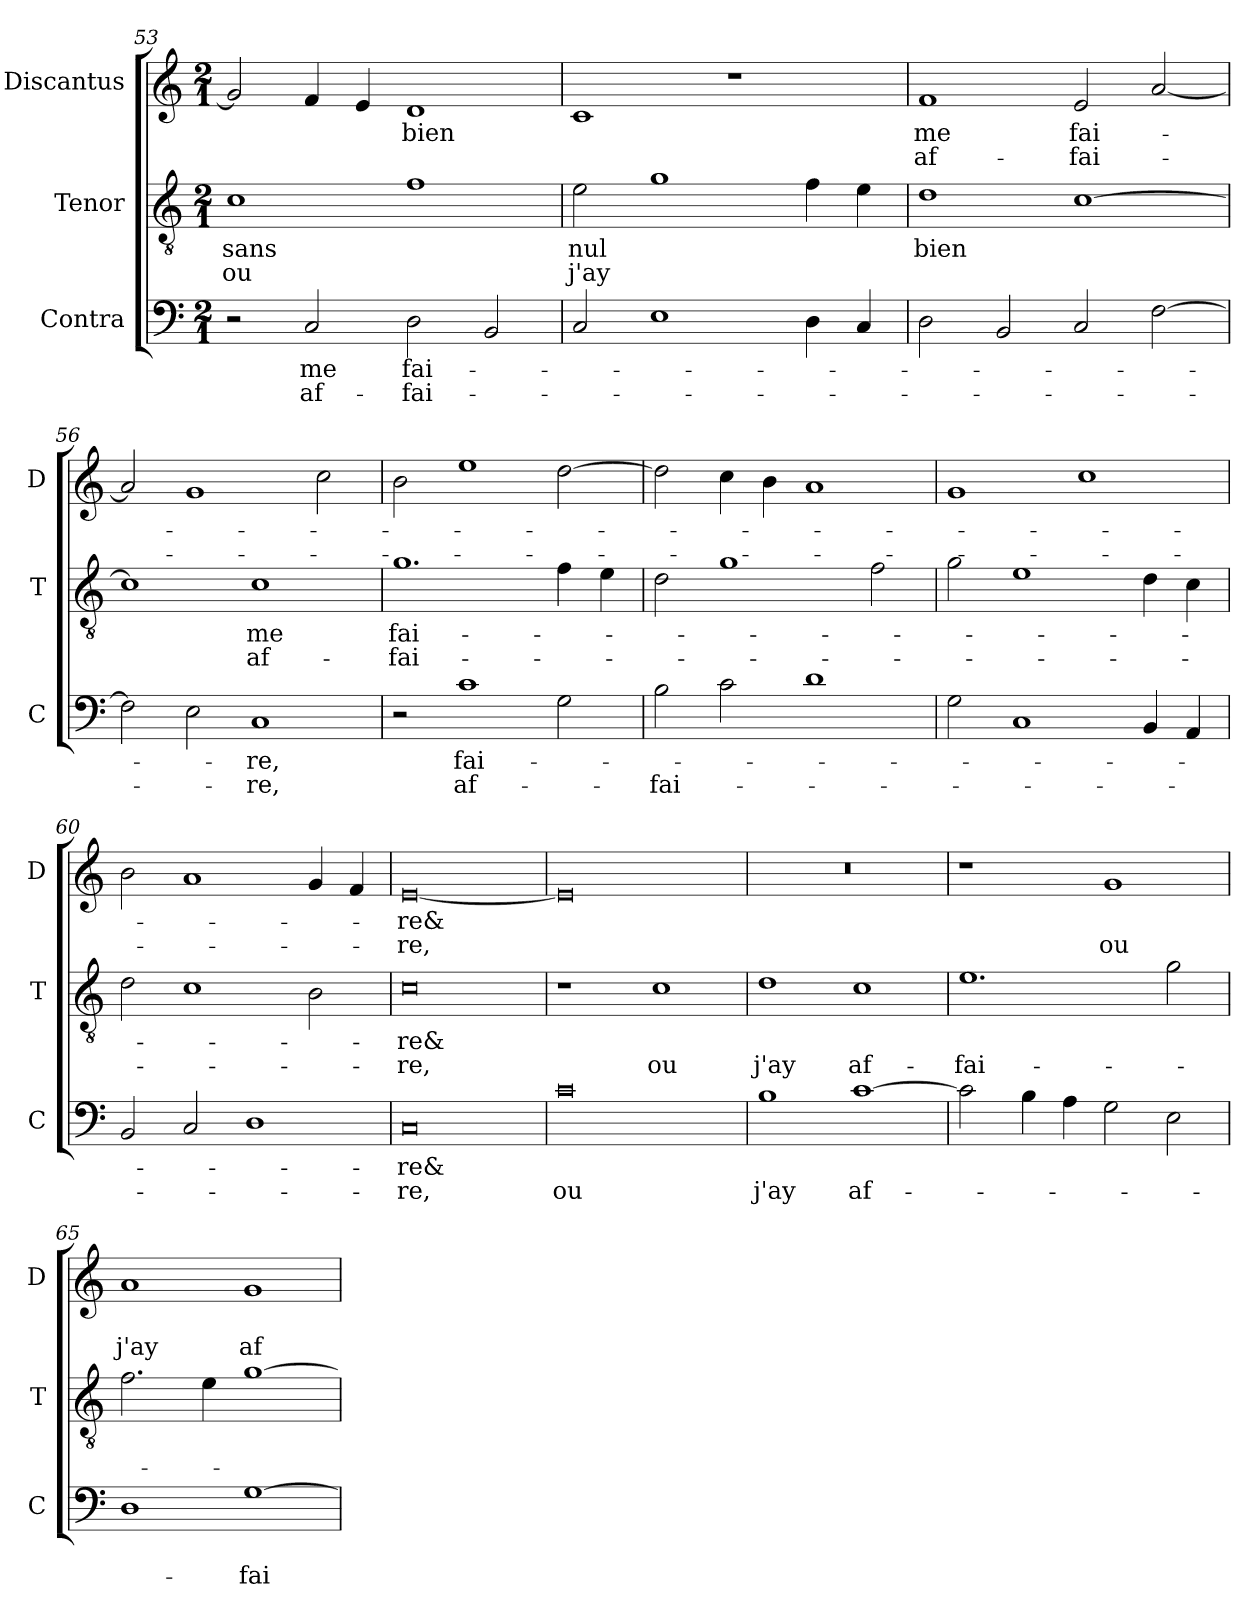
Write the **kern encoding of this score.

**kern	**text	**text	**kern	**text	**text	**kern	**text	**text
*part3	*part3	*part3	*part2	*part2	*part2	*part1	*part1	*part1
*staff3	*staff3	*staff3	*staff2	*staff2	*staff2	*staff1	*staff1	*staff1
*I"Contra	*	*	*I"Tenor	*	*	*I"Discantus	*	*
*I'C	*	*	*I'T	*	*	*I'D	*	*
*clefF4	*	*	*clefGv2	*	*	*clefG2	*	*
*k[]	*	*	*k[]	*	*	*k[]	*	*
*M2/1	*	*	*M2/1	*	*	*M2/1	*	*
=53	=53	=53	=53	=53	=53	=53	=53	=53
2r	.	.	1c	sans	ou	2g]	.	.
2C	me	af-	.	.	.	4f	.	.
.	.	.	.	.	.	4e	.	.
2D	fai-	-fai-	1f	.	.	1d	bien	.
2BB	.	.	.	.	.	.	.	.
=54	=54	=54	=54	=54	=54	=54	=54	=54
2C	.	.	2e	nul	j'ay	1c	.	.
1E	.	.	1g	.	.	.	.	.
.	.	.	.	.	.	1r	.	.
4D	.	.	4f	.	.	.	.	.
4C	.	.	4e	.	.	.	.	.
=55	=55	=55	=55	=55	=55	=55	=55	=55
2D	.	.	1d	bien	.	1f	me	af-
2BB	.	.	.	.	.	.	.	.
2C	.	.	[1c	.	.	2e	fai-	-fai-
[2F	.	.	.	.	.	[2a	.	.
=56	=56	=56	=56	=56	=56	=56	=56	=56
2F]	.	.	1c]	.	.	2a]	.	.
2E	.	.	.	.	.	1g	.	.
1C	-re,	-re,	1c	me	af-	.	.	.
.	.	.	.	.	.	2cc	.	.
=57	=57	=57	=57	=57	=57	=57	=57	=57
2r	.	.	1.g	fai-	-fai-	2b	.	.
1c	fai-	af-	.	.	.	1ee	.	.
2G	.	.	4f	.	.	[2dd	.	.
.	.	.	4e	.	.	.	.	.
=58	=58	=58	=58	=58	=58	=58	=58	=58
2B	.	-fai-	2d	.	.	2dd]	.	.
2c	.	.	1g	.	.	4cc	.	.
.	.	.	.	.	.	4b	.	.
1d	.	.	.	.	.	1a	.	.
.	.	.	2f	.	.	.	.	.
=59	=59	=59	=59	=59	=59	=59	=59	=59
2G	.	.	2g	.	.	1g	.	.
1C	.	.	1e	.	.	.	.	.
.	.	.	.	.	.	1cc	.	.
4BB	.	.	4d	.	.	.	.	.
4AA	.	.	4c	.	.	.	.	.
=60	=60	=60	=60	=60	=60	=60	=60	=60
2BB	.	.	2d	.	.	2b	.	.
2C	.	.	1c	.	.	1a	.	.
1D	.	.	.	.	.	.	.	.
.	.	.	2B	.	.	4g	.	.
.	.	.	.	.	.	4f	.	.
=61	=61	=61	=61	=61	=61	=61	=61	=61
0C	-re&	-re,	0c	-re&	-re,	[0e	-re&	-re,
=62	=62	=62	=62	=62	=62	=62	=62	=62
0c	.	ou	1r	.	.	0e]	.	.
.	.	.	1c	.	ou	.	.	.
=63	=63	=63	=63	=63	=63	=63	=63	=63
1B	.	j'ay	1d	.	j'ay	0r	.	.
[1c	.	af-	1c	.	af-	.	.	.
=64	=64	=64	=64	=64	=64	=64	=64	=64
2c]	.	.	1.e	.	-fai-	1r	.	.
4B	.	.	.	.	.	.	.	.
4A	.	.	.	.	.	.	.	.
2G	.	.	.	.	.	1g	.	ou
2E	.	.	2g	.	.	.	.	.
=65	=65	=65	=65	=65	=65	=65	=65	=65
1D	.	.	2.f	.	.	1a	.	j'ay
.	.	.	4e	.	.	.	.	.
[1G	.	-fai-	[1g	.	.	1g	.	af-
=	=	=	=	=	=	=	=	=
*-	*-	*-	*-	*-	*-	*-	*-	*-
